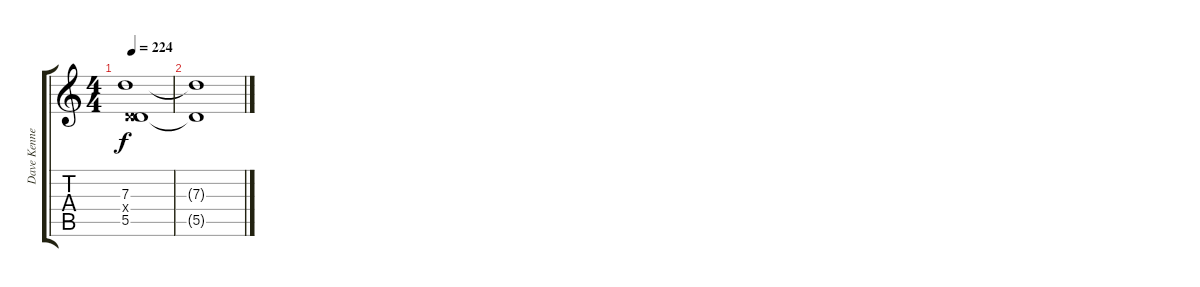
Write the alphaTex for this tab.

\track ("Dave Kennedy (Guitar)" "Dave Kenne") {instrument distortionguitar}
\staff {score tabs}
\tuning (E4 B3 G3 D3 A2 E2) {hide}
\ts (4 4)
\tempo 224
\clef g2
\ks c
(7.3 0.4{x} 5.5).1{dy f} |
(7.3{t} 5.5{t}).1
